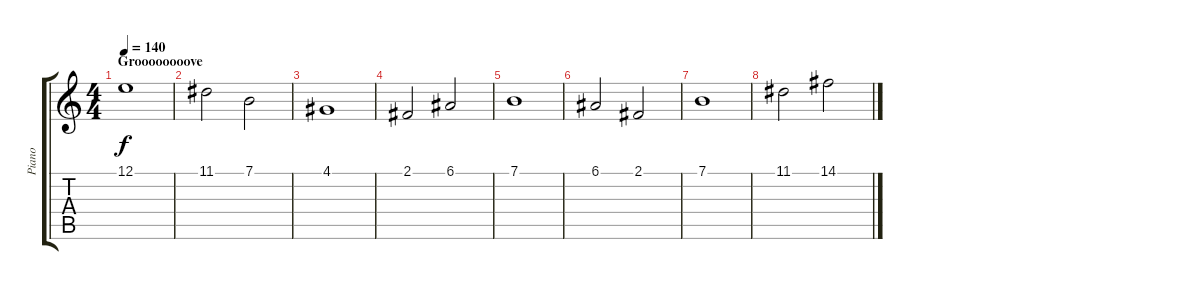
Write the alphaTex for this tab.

\track ("Piano" "Piano") {instrument electricgrandpiano}
\staff {score tabs}
\tuning (E4 B3 G3 D3 A2 E2) {hide}
\ts (4 4)
\section ("" "Groooooooove")
\tempo 140
\clef g2
\ks c
12.1.1{dy f} |
11.1.2 7.1.2 |
4.1.1 |
2.1.2 6.1.2 |
7.1.1 |
6.1.2 2.1.2 |
7.1.1 |
11.1.2 14.1.2
